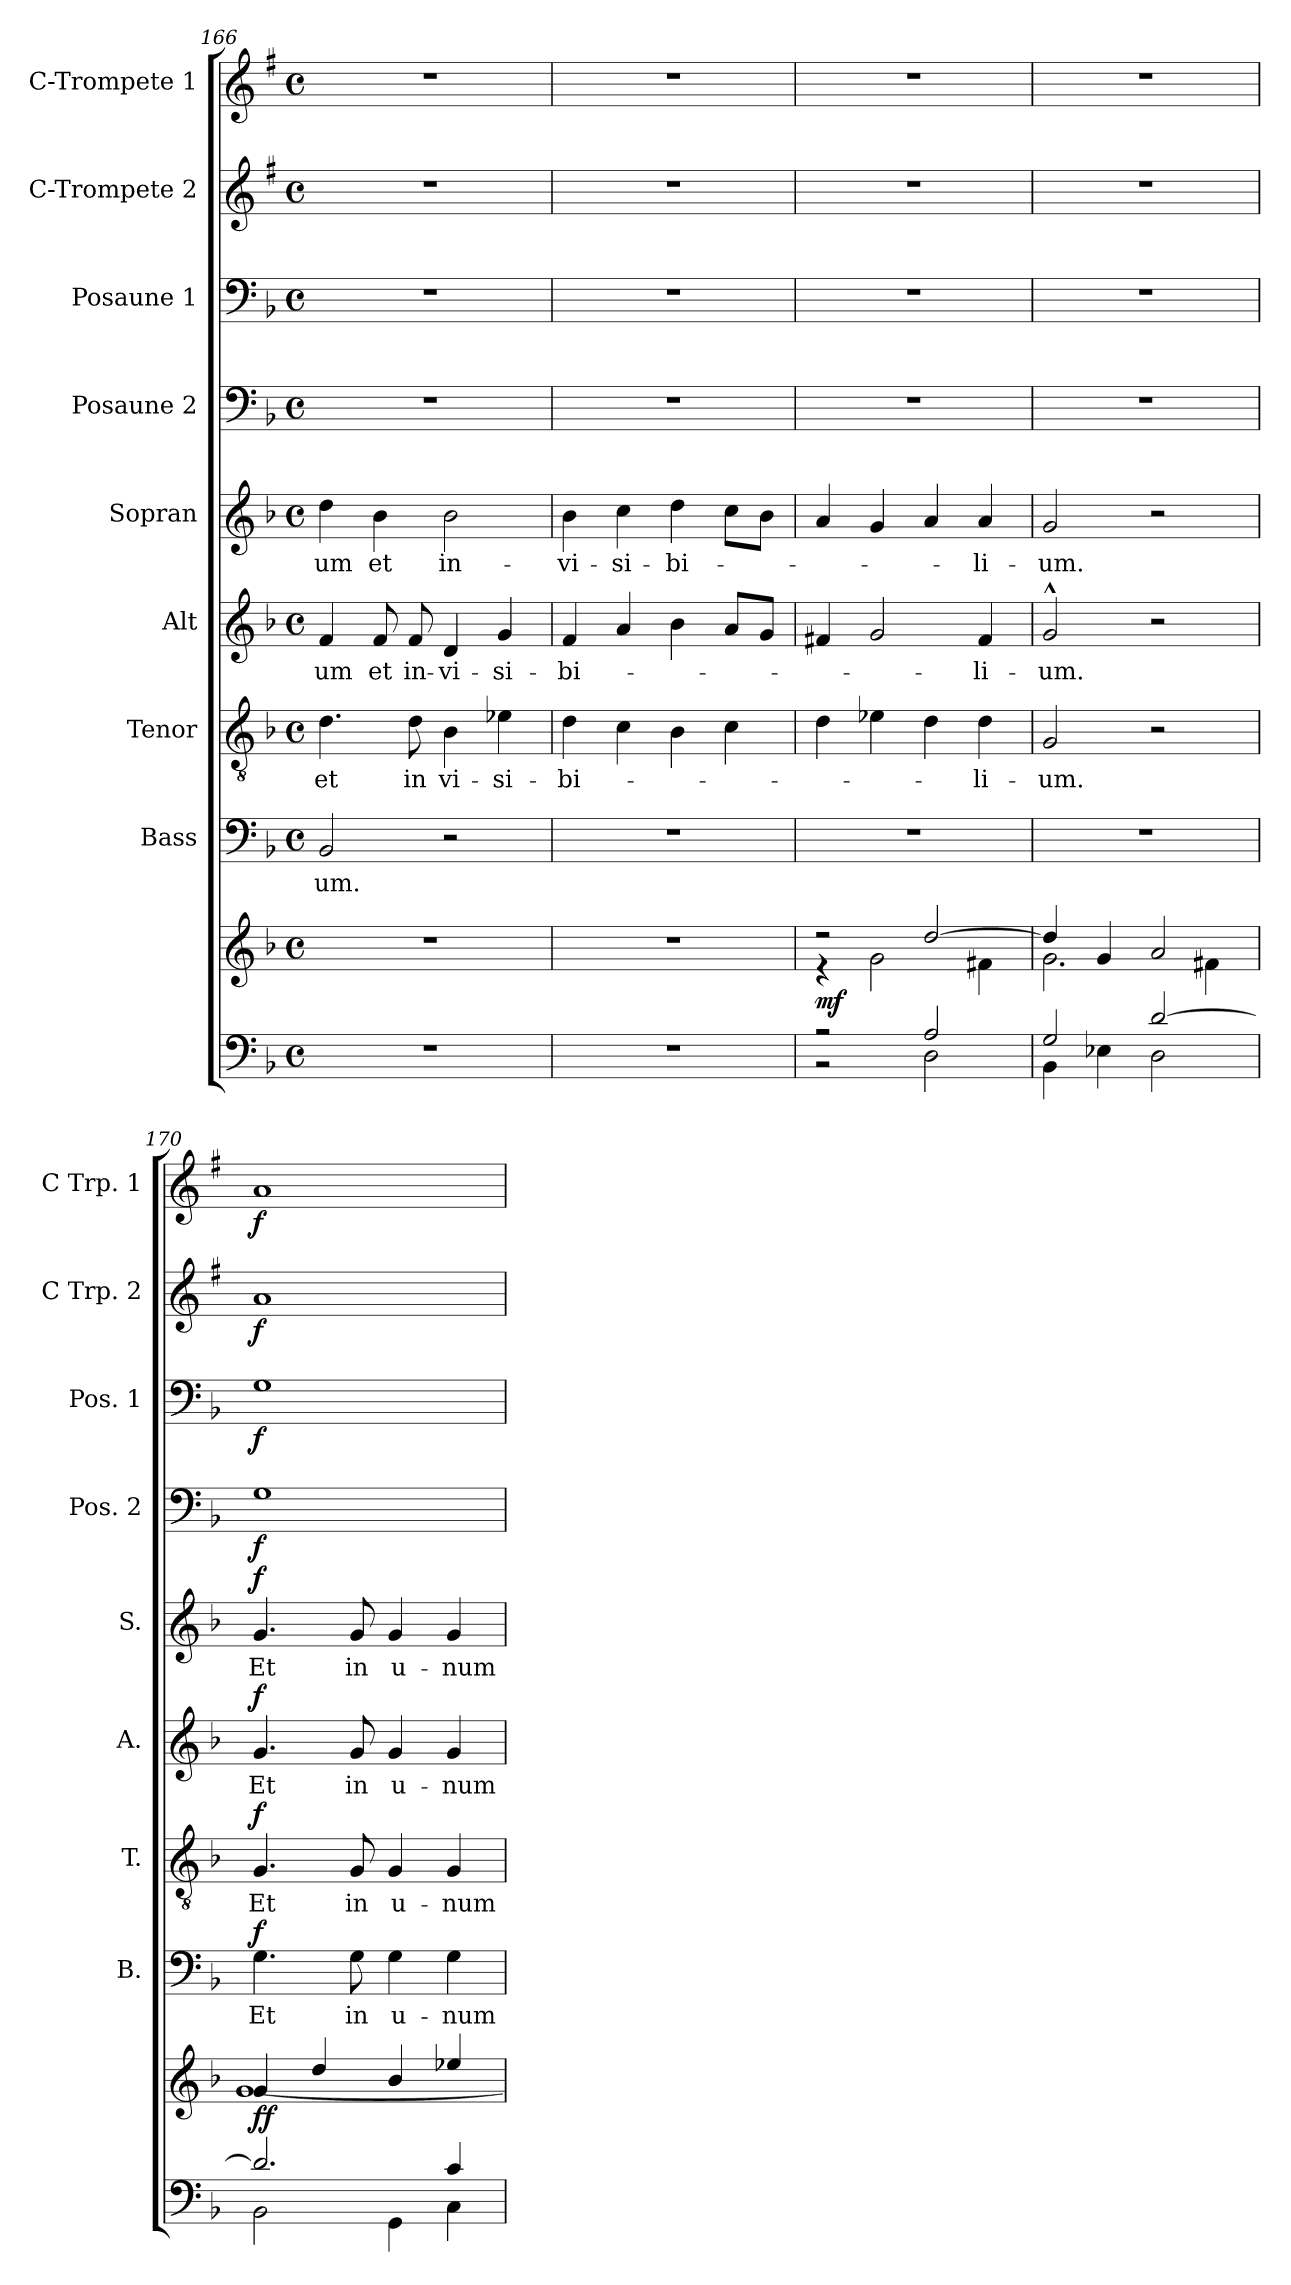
**kern	**kern	**dynam	**kern	**text	**dynam	**kern	**text	**dynam	**kern	**text	**dynam	**kern	**text	**dynam	**kern	**dynam	**kern	**dynam	**kern	**dynam	**kern	**dynam
*part9	*part9	*part9	*part8	*part8	*part8	*part7	*part7	*part7	*part6	*part6	*part6	*part5	*part5	*part5	*part4	*part4	*part3	*part3	*part2	*part2	*part1	*part1
*staff10	*staff9	*staff9/10	*staff8	*staff8	*staff8	*staff7	*staff7	*staff7	*staff6	*staff6	*staff6	*staff5	*staff5	*staff5	*staff4	*staff4	*staff3	*staff3	*staff2	*staff2	*staff1	*staff1
*	*	*	*I"Bass	*	*	*I"Tenor	*	*	*I"Alt	*	*	*I"Sopran	*	*	*I"Posaune 2	*	*I"Posaune 1	*	*I"C-Trompete 2	*	*I"C-Trompete 1	*
*	*	*	*I'B.	*	*	*I'T.	*	*	*I'A.	*	*	*I'S.	*	*	*I'Pos. 2	*	*I'Pos. 1	*	*I'C Trp. 2	*	*I'C Trp. 1	*
*clefF4	*clefG2	*	*clefF4	*	*	*clefGv2	*	*	*clefG2	*	*	*clefG2	*	*	*clefF4	*	*clefF4	*	*clefG2	*	*clefG2	*
*	*	*	*	*	*	*	*	*	*	*	*	*	*	*	*	*	*	*	*ITrd1c2	*	*ITrd1c2	*
*k[b-]	*k[b-]	*	*k[b-]	*	*	*k[b-]	*	*	*k[b-]	*	*	*k[b-]	*	*	*k[b-]	*	*k[b-]	*	*k[b-]	*	*k[b-]	*
*F:	*F:	*	*F:	*	*	*F:	*	*	*F:	*	*	*F:	*	*	*F:	*	*F:	*	*F:	*	*F:	*
*M4/4	*M4/4	*	*M4/4	*	*	*M4/4	*	*	*M4/4	*	*	*M4/4	*	*	*M4/4	*	*M4/4	*	*M4/4	*	*M4/4	*
*met(c)	*met(c)	*	*met(c)	*	*	*met(c)	*	*	*met(c)	*	*	*met(c)	*	*	*met(c)	*	*met(c)	*	*met(c)	*	*met(c)	*
=166	=166	=166	=166	=166	=166	=166	=166	=166	=166	=166	=166	=166	=166	=166	=166	=166	=166	=166	=166	=166	=166	=166
!	!	!	!	!LO:LY:b	!	!	!LO:LY:b	!	!	!LO:LY:b	!	!	!LO:LY:b	!	!	!	!	!	!	!	!	!
1r	1r	.	2BB-/	-um.	.	4.d\	et	.	4f/	-um	.	4dd\	-um	.	1r	.	1r	.	1r	.	1r	.
!	!	!	!	!	!	!	!	!	!	!LO:LY:b	!	!	!LO:LY:b	!	!	!	!	!	!	!	!	!
.	.	.	.	.	.	.	.	.	8f/	et	.	4b-\	et	.	.	.	.	.	.	.	.	.
!	!	!	!	!	!	!	!LO:LY:b	!	!	!LO:LY:b	!	!	!	!	!	!	!	!	!	!	!	!
.	.	.	.	.	.	8d\	in	.	8f/	in-	.	.	.	.	.	.	.	.	.	.	.	.
!	!	!	!	!	!	!	!LO:LY:b	!	!	!LO:LY:b	!	!	!LO:LY:b	!	!	!	!	!	!	!	!	!
.	.	.	2r	.	.	4B-\	vi-	.	4d/	-vi-	.	2b-\	in-	.	.	.	.	.	.	.	.	.
!	!	!	!	!	!	!	!LO:LY:b	!	!	!LO:LY:b	!	!	!	!	!	!	!	!	!	!	!	!
.	.	.	.	.	.	4e-X\	-si-	.	4g/	-si-	.	.	.	.	.	.	.	.	.	.	.	.
=167	=167	=167	=167	=167	=167	=167	=167	=167	=167	=167	=167	=167	=167	=167	=167	=167	=167	=167	=167	=167	=167	=167
!	!	!	!	!	!	!	!LO:LY:b	!	!	!LO:LY:b	!	!	!LO:LY:b	!	!	!	!	!	!	!	!	!
1r	1r	.	1r	.	.	4d\	-bi-	.	4f/	-bi-	.	4b-\	-vi-	.	1r	.	1r	.	1r	.	1r	.
!	!	!	!	!	!	!	!	!	!	!	!	!	!LO:LY:b	!	!	!	!	!	!	!	!	!
.	.	.	.	.	.	4c\	.	.	4a/	.	.	4cc\	-si-	.	.	.	.	.	.	.	.	.
!	!	!	!	!	!	!	!	!	!	!	!	!	!LO:LY:b	!	!	!	!	!	!	!	!	!
.	.	.	.	.	.	4B-\	.	.	4b-\	.	.	4dd\	-bi-	.	.	.	.	.	.	.	.	.
.	.	.	.	.	.	4c\	.	.	8a/L	.	.	8cc\L	.	.	.	.	.	.	.	.	.	.
.	.	.	.	.	.	.	.	.	8g/J	.	.	8b-\J	.	.	.	.	.	.	.	.	.	.
=168	=168	=168	=168	=168	=168	=168	=168	=168	=168	=168	=168	=168	=168	=168	=168	=168	=168	=168	=168	=168	=168	=168
*^	*^	*	*	*	*	*	*	*	*	*	*	*	*	*	*	*	*	*	*	*	*	*
!	!	!	!	!LO:DY:b	!	!	!	!	!	!	!	!	!	!	!	!	!	!	!	!	!	!	!	!
2r	2r	2r	4re	mf	1r	.	.	4d\	.	.	4f#X/	.	.	4a/	.	.	1r	.	1r	.	1r	.	1r	.
.	.	.	2g\	.	.	.	.	4e-X\	.	.	2g/	.	.	4g/	.	.	.	.	.	.	.	.	.	.
2A/	2D\	[>2dd/	.	.	.	.	.	4d\	.	.	.	.	.	4a/	.	.	.	.	.	.	.	.	.	.
!	!	!	!	!	!	!	!	!	!LO:LY:b	!	!	!LO:LY:b	!	!	!LO:LY:b	!	!	!	!	!	!	!	!	!
.	.	.	4f#X\	.	.	.	.	4d\	-li-	.	4f#/	-li-	.	4a/	-li-	.	.	.	.	.	.	.	.	.
!!LO:PB:g=z
=169	=169	=169	=169	=169	=169	=169	=169	=169	=169	=169	=169	=169	=169	=169	=169	=169	=169	=169	=169	=169	=169	=169	=169	=169
!	!	!	!	!	!	!	!	!	!LO:LY:b	!	!	!LO:LY:b	!	!	!LO:LY:b	!	!	!	!	!	!	!	!	!
2G/	4BB-\	4dd/]	2.g\	.	1r	.	.	2G/	-um.	.	2g^^>/	-um.	.	2g/	-um.	.	1r	.	1r	.	1r	.	1r	.
.	4E-X\	4g/	.	.	.	.	.	.	.	.	.	.	.	.	.	.	.	.	.	.	.	.	.	.
[>2d/	2D\	2a/	.	.	.	.	.	2r	.	.	2r	.	.	2r	.	.	.	.	.	.	.	.	.	.
.	.	.	4f#X\	.	.	.	.	.	.	.	.	.	.	.	.	.	.	.	.	.	.	.	.	.
=170	=170	=170	=170	=170	=170	=170	=170	=170	=170	=170	=170	=170	=170	=170	=170	=170	=170	=170	=170	=170	=170	=170	=170	=170
!	!	!	!	!LO:DY:b	!	!LO:LY:b	!LO:DY:a	!	!LO:LY:b	!LO:DY:a	!	!LO:LY:b	!LO:DY:a	!	!LO:LY:b	!LO:DY:a	!	!LO:DY:b	!	!LO:DY:b	!	!LO:DY:b	!	!LO:DY:b
2.d/]	2BB-\	4g/	[<1g	ff	4.G\	Et	f	4.G/	Et	f	4.g/	Et	f	4.g/	Et	f	1G	f	1G	f	1g	f	1g	f
.	.	4dd/	.	.	.	.	.	.	.	.	.	.	.	.	.	.	.	.	.	.	.	.	.	.
!	!	!	!	!	!	!LO:LY:b	!	!	!LO:LY:b	!	!	!LO:LY:b	!	!	!LO:LY:b	!	!	!	!	!	!	!	!	!
.	.	.	.	.	8G\	in	.	8G/	in	.	8g/	in	.	8g/	in	.	.	.	.	.	.	.	.	.
!	!	!	!	!	!	!LO:LY:b	!	!	!LO:LY:b	!	!	!LO:LY:b	!	!	!LO:LY:b	!	!	!	!	!	!	!	!	!
.	4GG\	4b-/	.	.	4G\	u-	.	4G/	u-	.	4g/	u-	.	4g/	u-	.	.	.	.	.	.	.	.	.
!	!	!	!	!	!	!LO:LY:b	!	!	!LO:LY:b	!	!	!LO:LY:b	!	!	!LO:LY:b	!	!	!	!	!	!	!	!	!
4c/	4C\	4ee-X/	.	.	4G\	-num	.	4G/	-num	.	4g/	-num	.	4g/	-num	.	.	.	.	.	.	.	.	.
*v	*v	*	*	*	*	*	*	*	*	*	*	*	*	*	*	*	*	*	*	*	*	*	*	*
*	*v	*v	*	*	*	*	*	*	*	*	*	*	*	*	*	*	*	*	*	*	*	*	*
=	=	=	=	=	=	=	=	=	=	=	=	=	=	=	=	=	=	=	=	=	=	=
*-	*-	*-	*-	*-	*-	*-	*-	*-	*-	*-	*-	*-	*-	*-	*-	*-	*-	*-	*-	*-	*-	*-
